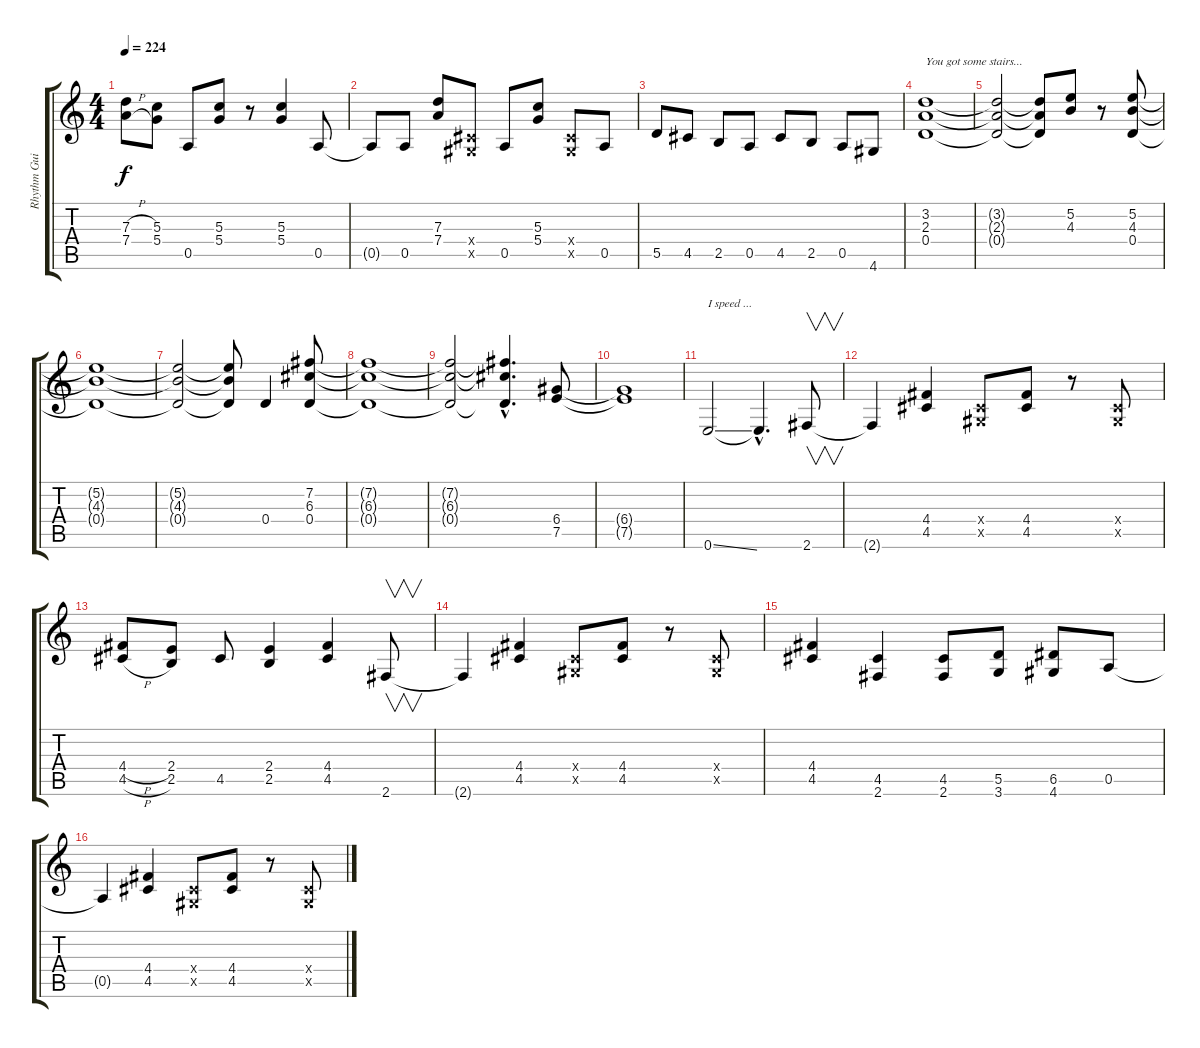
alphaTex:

\track ("Rhythm Guitar" "Rhythm Gui") {instrument distortionguitar}
\staff {score tabs}
\tuning (E4 B3 G3 D3 A2 E2) {hide}
\ts (4 4)
\tempo 224
\clef g2
\ks c
(7.3{h} 7.4{h}).8{dy f} (5.3 5.4).8 0.5.8 (5.3 5.4).8 r.8 (5.3 5.4).4 0.5.8 |
0.5{t}.8 0.5.8 (7.3 7.4).8 (-1.4{x} -1.5{x}).8 0.5.8 (5.3 5.4).8 (-1.4{x} -1.5{x}).8 0.5.8 |
5.5.8 4.5.8 2.5.8 0.5.8 4.5.8 2.5.8 0.5.8 4.6.8 |
(3.2 2.3 0.4).1{txt "You got some stairs..."} |
(3.2{t} 2.3{t} 0.4{t}).2 (3.2{t} 2.3{t} 0.4{t}).8 (5.2 4.3).8 r.8 (5.2 4.3 0.4).8 |
(5.2{t} 4.3{t} 0.4{t}).1 |
(5.2{t} 4.3{t} 0.4{t}).2 (5.2{t} 4.3{t} 0.4{t}).8 0.4.4 (7.2 6.3 0.4).8 |
(7.2{t} 6.3{t} 0.4{t}).1 |
(7.2{t} 6.3{t} 0.4{t}).2 (7.2{hac t} 6.3{hac t} 0.4{hac t}).4{d} (6.4 7.5).8 |
(6.4{t} 7.5{t}).1 |
0.6{ss}.2{txt "I speed ..."} 0.6{hac t}.4{d} 2.6.8{v} |
2.6{t}.4 (4.4 4.5).4 (-1.4{x} -1.5{x}).8 (4.4 4.5).8 r.8 (-1.4{x} -1.5{x}).8 |
(4.4{h} 4.5{h}).8 (2.4 2.5).8 4.5.8 (2.4 2.5).4 (4.4 4.5).4 2.6.8{v} |
2.6{t}.4 (4.4 4.5).4 (-1.4{x} -1.5{x}).8 (4.4 4.5).8 r.8 (-1.4{x} -1.5{x}).8 |
(4.4 4.5).4 (4.5 2.6).4 (4.5 2.6).8 (5.5 3.6).8 (6.5 4.6).8 0.5.8 |
0.5{t}.4 (4.4 4.5).4 (-1.4{x} -1.5{x}).8 (4.4 4.5).8 r.8 (-1.4{x} -1.5{x}).8
